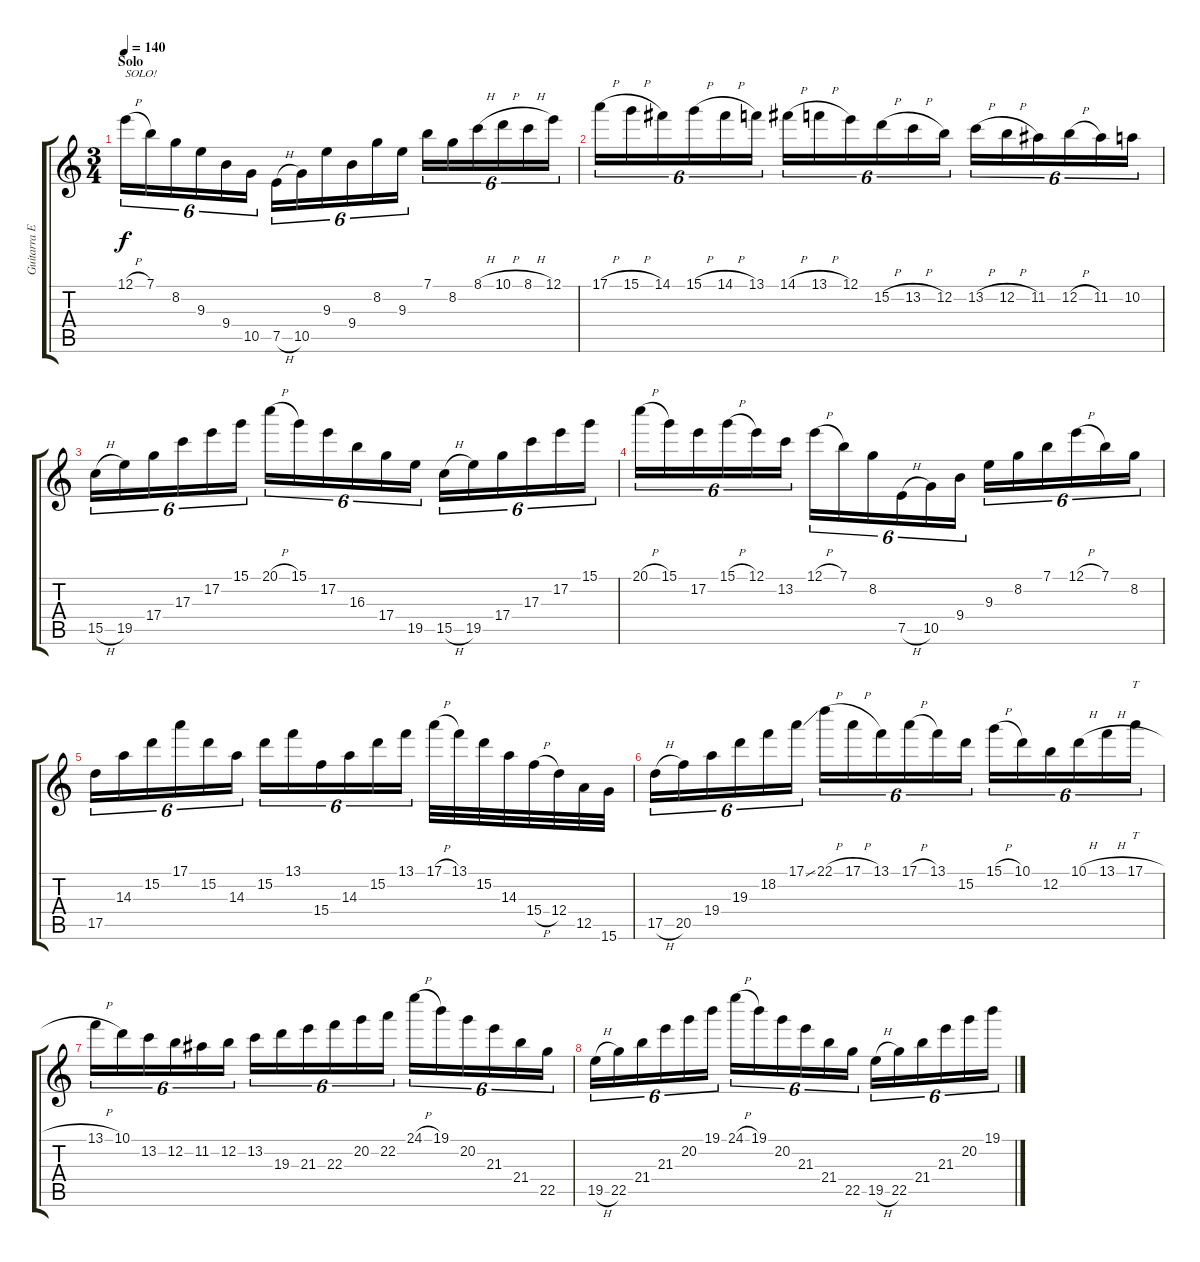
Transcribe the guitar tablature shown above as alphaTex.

\track ("Guitarra Elektrika" "Guitarra E") {instrument overdrivenguitar}
\staff {score tabs}
\tuning (E4 B3 G3 D3 A2 E2) {hide}
\ts (3 4)
\section ("" "Solo")
\tempo 140
\clef g2
\ks c
12.1{h}.16{tu (6 4) txt "SOLO!" dy f} 7.1.16{tu (6 4)} 8.2.16{tu (6 4)} 9.3.16{tu (6 4)} 9.4.16{tu (6 4)} 10.5.16{tu (6 4)} 7.5{h}.16{tu (6 4)} 10.5.16{tu (6 4)} 9.3.16{tu (6 4)} 9.4.16{tu (6 4)} 8.2.16{tu (6 4)} 9.3.16{tu (6 4)} 7.1.16{tu (6 4)} 8.2.16{tu (6 4)} 8.1{h}.16{tu (6 4)} 10.1{h}.16{tu (6 4)} 8.1{h}.16{tu (6 4)} 12.1.16{tu (6 4)} |
17.1{h}.16{tu (6 4)} 15.1{h}.16{tu (6 4)} 14.1.16{tu (6 4)} 15.1{h}.16{tu (6 4)} 14.1{h}.16{tu (6 4)} 13.1.16{tu (6 4)} 14.1{h}.16{tu (6 4)} 13.1{h}.16{tu (6 4)} 12.1.16{tu (6 4)} 15.2{h}.16{tu (6 4)} 13.2{h}.16{tu (6 4)} 12.2.16{tu (6 4)} 13.2{h}.16{tu (6 4)} 12.2{h}.16{tu (6 4)} 11.2.16{tu (6 4)} 12.2{h}.16{tu (6 4)} 11.2.16{tu (6 4)} 10.2.16{tu (6 4)} |
15.5{h}.16{tu (6 4)} 19.5.16{tu (6 4)} 17.4.16{tu (6 4)} 17.3.16{tu (6 4)} 17.2.16{tu (6 4)} 15.1.16{tu (6 4)} 20.1{h}.16{tu (6 4)} 15.1.16{tu (6 4)} 17.2.16{tu (6 4)} 16.3.16{tu (6 4)} 17.4.16{tu (6 4)} 19.5.16{tu (6 4)} 15.5{h}.16{tu (6 4)} 19.5.16{tu (6 4)} 17.4.16{tu (6 4)} 17.3.16{tu (6 4)} 17.2.16{tu (6 4)} 15.1.16{tu (6 4)} |
20.1{h}.16{tu (6 4)} 15.1.16{tu (6 4)} 17.2.16{tu (6 4)} 15.1{h}.16{tu (6 4)} 12.1.16{tu (6 4)} 13.2.16{tu (6 4)} 12.1{h}.16{tu (6 4)} 7.1.16{tu (6 4)} 8.2.16{tu (6 4)} 7.5{h}.16{tu (6 4)} 10.5.16{tu (6 4)} 9.4.16{tu (6 4)} 9.3.16{tu (6 4)} 8.2.16{tu (6 4)} 7.1.16{tu (6 4)} 12.1{h}.16{tu (6 4)} 7.1.16{tu (6 4)} 8.2.16{tu (6 4)} |
17.5.16{tu (6 4)} 14.3.16{tu (6 4)} 15.2.16{tu (6 4)} 17.1.16{tu (6 4)} 15.2.16{tu (6 4)} 14.3.16{tu (6 4)} 15.2.16{tu (6 4)} 13.1.16{tu (6 4)} 15.4.16{tu (6 4)} 14.3.16{tu (6 4)} 15.2.16{tu (6 4)} 13.1.16{tu (6 4)} 17.1{h}.32 13.1.32 15.2.32 14.3.32 15.4{h}.32 12.4.32 12.5.32 15.6.32 |
17.5{h}.16{tu (6 4)} 20.5.16{tu (6 4)} 19.4.16{tu (6 4)} 19.3.16{tu (6 4)} 18.2.16{tu (6 4)} 17.1{ss}.16{tu (6 4)} 22.1{h}.16{tu (6 4)} 17.1{h}.16{tu (6 4)} 13.1.16{tu (6 4)} 17.1{h}.16{tu (6 4)} 13.1.16{tu (6 4)} 15.2.16{tu (6 4)} 15.1{h}.16{tu (6 4)} 10.1.16{tu (6 4)} 12.2.16{tu (6 4)} 10.1{h}.16{tu (6 4)} 13.1{h}.16{tu (6 4)} 17.1{h}.16{tt tu (6 4)} |
13.1{h}.16{tu (6 4)} 10.1.16{tu (6 4)} 13.2.16{tu (6 4)} 12.2.16{tu (6 4)} 11.2.16{tu (6 4)} 12.2.16{tu (6 4)} 13.2.16{tu (6 4)} 19.3.16{tu (6 4)} 21.3.16{tu (6 4)} 22.3.16{tu (6 4)} 20.2.16{tu (6 4)} 22.2.16{tu (6 4)} 24.1{h}.16{tu (6 4)} 19.1.16{tu (6 4)} 20.2.16{tu (6 4)} 21.3.16{tu (6 4)} 21.4.16{tu (6 4)} 22.5.16{tu (6 4)} |
19.5{h}.16{tu (6 4)} 22.5.16{tu (6 4)} 21.4.16{tu (6 4)} 21.3.16{tu (6 4)} 20.2.16{tu (6 4)} 19.1.16{tu (6 4)} 24.1{h}.16{tu (6 4)} 19.1.16{tu (6 4)} 20.2.16{tu (6 4)} 21.3.16{tu (6 4)} 21.4.16{tu (6 4)} 22.5.16{tu (6 4)} 19.5{h}.16{tu (6 4)} 22.5.16{tu (6 4)} 21.4.16{tu (6 4)} 21.3.16{tu (6 4)} 20.2.16{tu (6 4)} 19.1.16{tu (6 4)}
